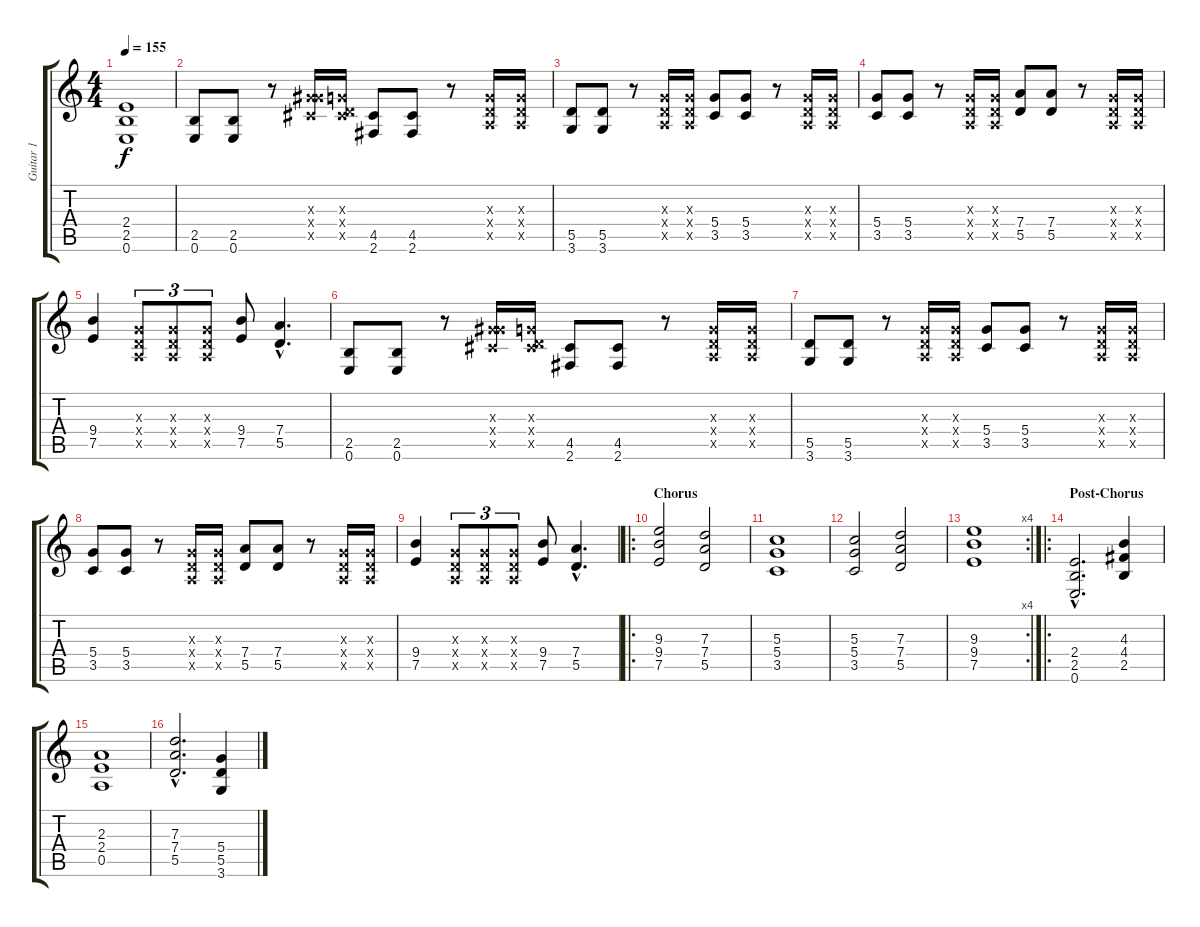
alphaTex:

\track ("Guitar 1" "Guitar 1") {instrument distortionguitar}
\staff {score tabs}
\tuning (E4 B3 G3 D3 A2 E2) {hide}
\ts (4 4)
\tempo 155
\clef g2
\ks c
(2.4 2.5 0.6).1{dy f} |
(2.5 0.6).8 (2.5 0.6).8 r.8 (0.3{x} 6.4{x} 4.5{x}).16 (0.3{x} 0.4{x} 4.5{x}).16 (4.5 2.6).8 (4.5 2.6).8 r.8 (0.3{x} 0.4{x} 0.5{x}).16 (0.3{x} 0.4{x} 0.5{x}).16 |
(5.5 3.6).8 (5.5 3.6).8 r.8 (0.3{x} 0.4{x} 0.5{x}).16 (0.3{x} 0.4{x} 0.5{x}).16 (5.4 3.5).8 (5.4 3.5).8 r.8 (0.3{x} 0.4{x} 0.5{x}).16 (0.3{x} 0.4{x} 0.5{x}).16 |
(5.4 3.5).8 (5.4 3.5).8 r.8 (0.3{x} 0.4{x} 0.5{x}).16 (0.3{x} 0.4{x} 0.5{x}).16 (7.4 5.5).8 (7.4 5.5).8 r.8 (0.3{x} 0.4{x} 0.5{x}).16 (0.3{x} 0.4{x} 0.5{x}).16 |
(9.4 7.5).4 (0.3{x} 0.4{x} 0.5{x}).8{tu (3 2)} (0.3{x} 0.4{x} 0.5{x}).8{tu (3 2)} (0.3{x} 0.4{x} 0.5{x}).8{tu (3 2)} (9.4 7.5).8 (7.4{hac} 5.5{hac}).4{d} |
(2.5 0.6).8 (2.5 0.6).8 r.8 (0.3{x} 6.4{x} 4.5{x}).16 (0.3{x} 0.4{x} 4.5{x}).16 (4.5 2.6).8 (4.5 2.6).8 r.8 (0.3{x} 0.4{x} 0.5{x}).16 (0.3{x} 0.4{x} 0.5{x}).16 |
(5.5 3.6).8 (5.5 3.6).8 r.8 (0.3{x} 0.4{x} 0.5{x}).16 (0.3{x} 0.4{x} 0.5{x}).16 (5.4 3.5).8 (5.4 3.5).8 r.8 (0.3{x} 0.4{x} 0.5{x}).16 (0.3{x} 0.4{x} 0.5{x}).16 |
(5.4 3.5).8 (5.4 3.5).8 r.8 (0.3{x} 0.4{x} 0.5{x}).16 (0.3{x} 0.4{x} 0.5{x}).16 (7.4 5.5).8 (7.4 5.5).8 r.8 (0.3{x} 0.4{x} 0.5{x}).16 (0.3{x} 0.4{x} 0.5{x}).16 |
(9.4 7.5).4 (0.3{x} 0.4{x} 0.5{x}).8{tu (3 2)} (0.3{x} 0.4{x} 0.5{x}).8{tu (3 2)} (0.3{x} 0.4{x} 0.5{x}).8{tu (3 2)} (9.4 7.5).8 (7.4{hac} 5.5{hac}).4{d} |
\ro
\section ("" "Chorus")
(9.3 9.4 7.5).2 (7.3 7.4 5.5).2 |
(5.3 5.4 3.5).1 |
(5.3 5.4 3.5).2 (7.3 7.4 5.5).2 |
\rc 4
(9.3 9.4 7.5).1 |
\ro
\section ("" "Post-Chorus")
(2.4{hac} 2.5{hac} 0.6{hac}).2{d} (4.3 4.4 2.5).4 |
(2.3 2.4 0.5).1 |
(7.3{hac} 7.4{hac} 5.5{hac}).2{d} (5.4 5.5 3.6).4
